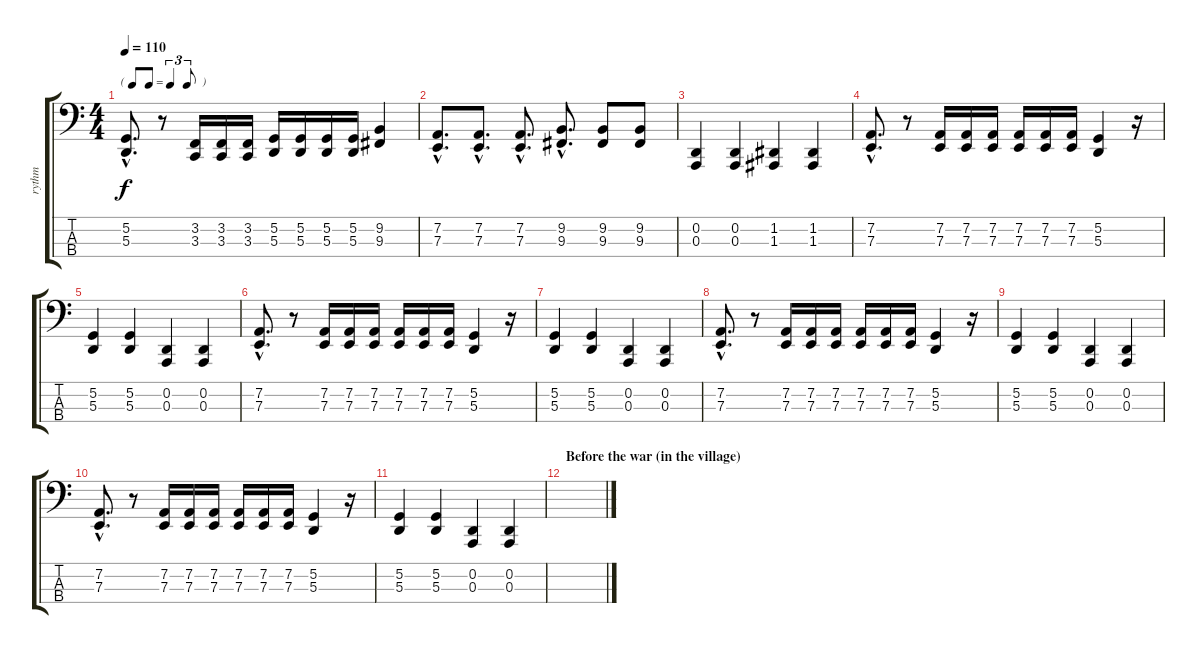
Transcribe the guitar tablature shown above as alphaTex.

\track ("rythm" "rythm") {instrument taikodrum}
\staff {score tabs}
\tuning (G2 D2 A1 E1) {hide}
\ts (4 4)
\tf triplet8th
\tempo 110
\clef f4
\ks c
(5.2{hac} 5.3{hac}).8{d dy f} r.8 (3.2 3.3).16 (3.2 3.3).16 (3.2 3.3).16 (5.2 5.3).16 (5.2 5.3).16 (5.2 5.3).16 (5.2 5.3).16 (9.2 9.3).4 |
(7.2{hac} 7.3{hac}).8{d} (7.2{hac} 7.3{hac}).8{d} (7.2{hac} 7.3{hac}).8{d} (9.2{hac} 9.3{hac}).8{d} (9.2 9.3).8 (9.2 9.3).8 |
(0.2 0.3).4 (0.2 0.3).4 (1.2 1.3).4 (1.2 1.3).4 |
(7.2{hac} 7.3{hac}).8{d} r.8 (7.2 7.3).16 (7.2 7.3).16 (7.2 7.3).16 (7.2 7.3).16 (7.2 7.3).16 (7.2 7.3).16 (5.2 5.3).4 r.16 |
(5.2 5.3).4 (5.2 5.3).4 (0.2 0.3).4 (0.2 0.3).4 |
(7.2{hac} 7.3{hac}).8{d} r.8 (7.2 7.3).16 (7.2 7.3).16 (7.2 7.3).16 (7.2 7.3).16 (7.2 7.3).16 (7.2 7.3).16 (5.2 5.3).4 r.16 |
(5.2 5.3).4 (5.2 5.3).4 (0.2 0.3).4 (0.2 0.3).4 |
(7.2{hac} 7.3{hac}).8{d} r.8 (7.2 7.3).16 (7.2 7.3).16 (7.2 7.3).16 (7.2 7.3).16 (7.2 7.3).16 (7.2 7.3).16 (5.2 5.3).4 r.16 |
(5.2 5.3).4 (5.2 5.3).4 (0.2 0.3).4 (0.2 0.3).4 |
(7.2{hac} 7.3{hac}).8{d} r.8 (7.2 7.3).16 (7.2 7.3).16 (7.2 7.3).16 (7.2 7.3).16 (7.2 7.3).16 (7.2 7.3).16 (5.2 5.3).4 r.16 |
(5.2 5.3).4 (5.2 5.3).4 (0.2 0.3).4 (0.2 0.3).4 |
\section ("" "Before the war (in the village)")
